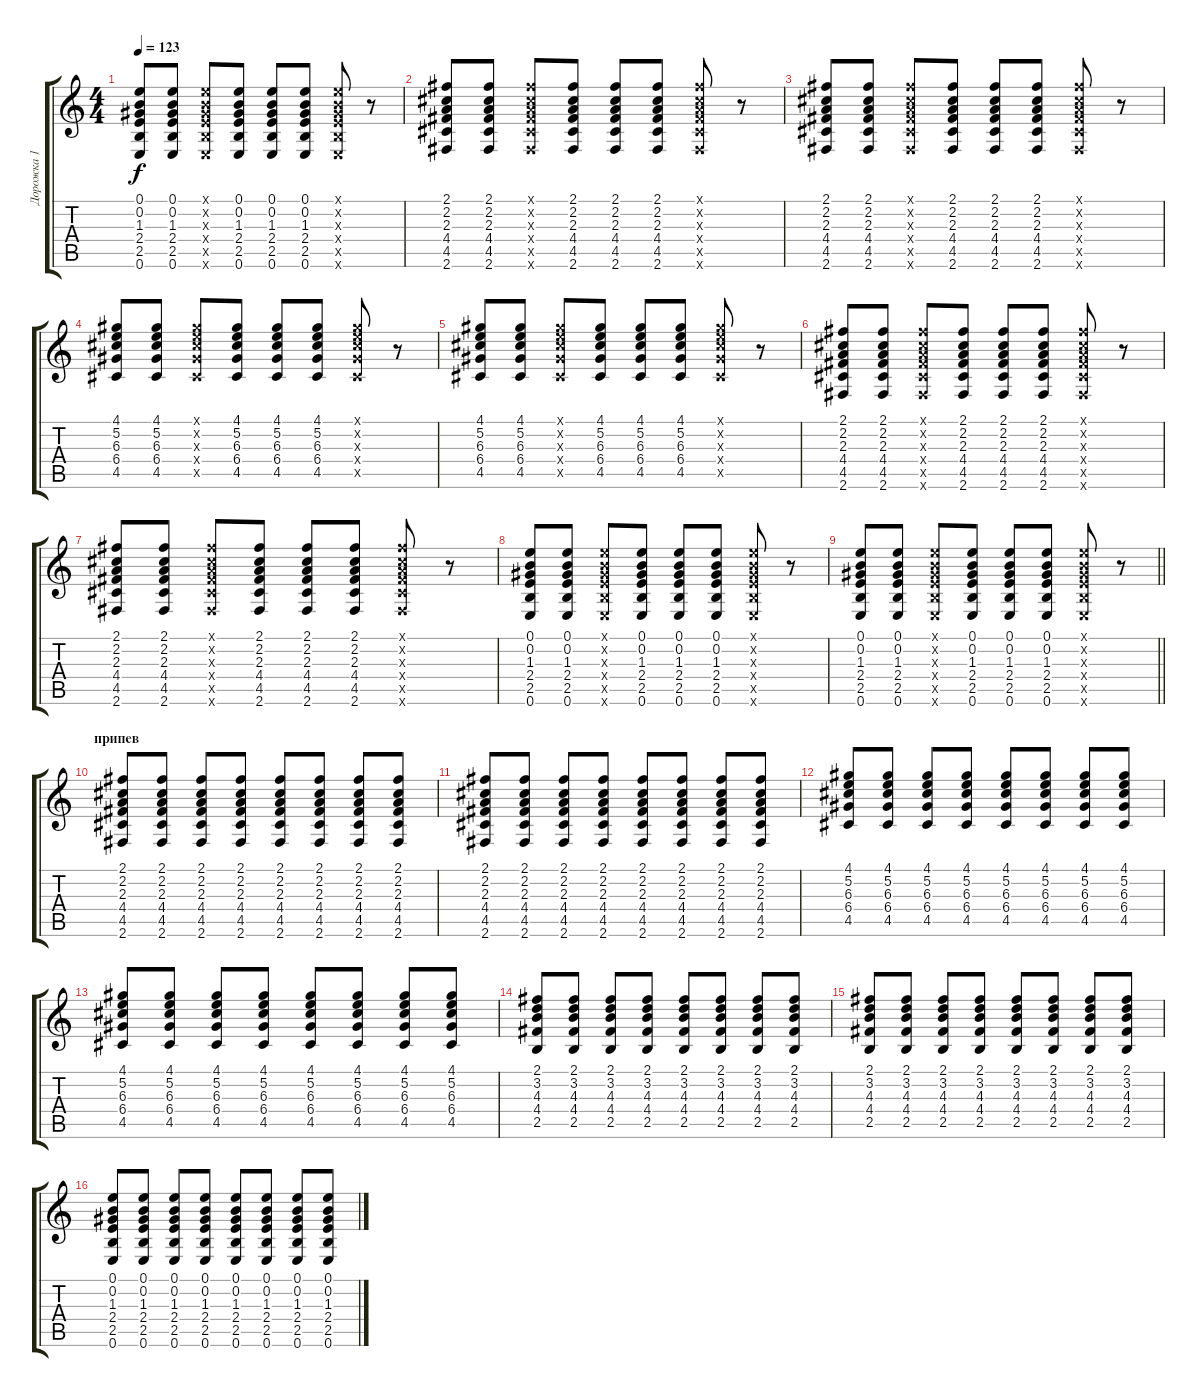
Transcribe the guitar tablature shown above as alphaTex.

\track ("Дорожка 1" "Дорожка 1") {instrument acousticguitarsteel}
\staff {score tabs}
\tuning (E4 B3 G3 D3 A2 E2) {hide}
\ts (4 4)
\tempo 123
\clef g2
\ks c
(0.1 0.2 1.3 2.4 2.5 0.6).8{dy f} (0.1 0.2 1.3 2.4 2.5 0.6).8 (0.1{x} 0.2{x} 1.3{x} 2.4{x} 2.5{x} 0.6{x}).8 (0.1 0.2 1.3 2.4 2.5 0.6).8 (0.1 0.2 1.3 2.4 2.5 0.6).8 (0.1 0.2 1.3 2.4 2.5 0.6).8 (0.1{x} 0.2{x} 1.3{x} 2.4{x} 2.5{x} 0.6{x}).8 r.8 |
(2.1 2.2 2.3 4.4 4.5 2.6).8{volume 7} (2.1 2.2 2.3 4.4 4.5 2.6).8 (2.1{x} 2.2{x} 2.3{x} 4.4{x} 4.5{x} 2.6{x}).8 (2.1 2.2 2.3 4.4 4.5 2.6).8 (2.1 2.2 2.3 4.4 4.5 2.6).8 (2.1 2.2 2.3 4.4 4.5 2.6).8 (2.1{x} 2.2{x} 2.3{x} 4.4{x} 4.5{x} 2.6{x}).8 r.8 |
(2.1 2.2 2.3 4.4 4.5 2.6).8 (2.1 2.2 2.3 4.4 4.5 2.6).8 (2.1{x} 2.2{x} 2.3{x} 4.4{x} 4.5{x} 2.6{x}).8 (2.1 2.2 2.3 4.4 4.5 2.6).8 (2.1 2.2 2.3 4.4 4.5 2.6).8 (2.1 2.2 2.3 4.4 4.5 2.6).8 (2.1{x} 2.2{x} 2.3{x} 4.4{x} 4.5{x} 2.6{x}).8 r.8 |
(4.1 5.2 6.3 6.4 4.5).8 (4.1 5.2 6.3 6.4 4.5).8 (4.1{x} 5.2{x} 6.3{x} 6.4{x} 4.5{x}).8 (4.1 5.2 6.3 6.4 4.5).8 (4.1 5.2 6.3 6.4 4.5).8 (4.1 5.2 6.3 6.4 4.5).8 (4.1{x} 5.2{x} 6.3{x} 6.4{x} 4.5{x}).8 r.8 |
(4.1 5.2 6.3 6.4 4.5).8 (4.1 5.2 6.3 6.4 4.5).8 (4.1{x} 5.2{x} 6.3{x} 6.4{x} 4.5{x}).8 (4.1 5.2 6.3 6.4 4.5).8 (4.1 5.2 6.3 6.4 4.5).8 (4.1 5.2 6.3 6.4 4.5).8 (4.1{x} 5.2{x} 6.3{x} 6.4{x} 4.5{x}).8 r.8 |
(2.1 2.2 2.3 4.4 4.5 2.6).8 (2.1 2.2 2.3 4.4 4.5 2.6).8 (2.1{x} 2.2{x} 2.3{x} 4.4{x} 4.5{x} 2.6{x}).8 (2.1 2.2 2.3 4.4 4.5 2.6).8 (2.1 2.2 2.3 4.4 4.5 2.6).8 (2.1 2.2 2.3 4.4 4.5 2.6).8 (2.1{x} 2.2{x} 2.3{x} 4.4{x} 4.5{x} 2.6{x}).8 r.8 |
(2.1 2.2 2.3 4.4 4.5 2.6).8 (2.1 2.2 2.3 4.4 4.5 2.6).8 (2.1{x} 2.2{x} 2.3{x} 4.4{x} 4.5{x} 2.6{x}).8 (2.1 2.2 2.3 4.4 4.5 2.6).8 (2.1 2.2 2.3 4.4 4.5 2.6).8 (2.1 2.2 2.3 4.4 4.5 2.6).8 (2.1{x} 2.2{x} 2.3{x} 4.4{x} 4.5{x} 2.6{x}).8 r.8 |
(0.1 0.2 1.3 2.4 2.5 0.6).8 (0.1 0.2 1.3 2.4 2.5 0.6).8 (0.1{x} 0.2{x} 1.3{x} 2.4{x} 2.5{x} 0.6{x}).8 (0.1 0.2 1.3 2.4 2.5 0.6).8 (0.1 0.2 1.3 2.4 2.5 0.6).8 (0.1 0.2 1.3 2.4 2.5 0.6).8 (0.1{x} 0.2{x} 1.3{x} 2.4{x} 2.5{x} 0.6{x}).8 r.8 |
\barLineRight lightlight
(0.1 0.2 1.3 2.4 2.5 0.6).8 (0.1 0.2 1.3 2.4 2.5 0.6).8 (0.1{x} 0.2{x} 1.3{x} 2.4{x} 2.5{x} 0.6{x}).8 (0.1 0.2 1.3 2.4 2.5 0.6).8 (0.1 0.2 1.3 2.4 2.5 0.6).8 (0.1 0.2 1.3 2.4 2.5 0.6).8 (0.1{x} 0.2{x} 1.3{x} 2.4{x} 2.5{x} 0.6{x}).8 r.8 |
\section ("" "припев")
(2.1 2.2 2.3 4.4 4.5 2.6).8 (2.1 2.2 2.3 4.4 4.5 2.6).8 (2.1 2.2 2.3 4.4 4.5 2.6).8 (2.1 2.2 2.3 4.4 4.5 2.6).8 (2.1 2.2 2.3 4.4 4.5 2.6).8 (2.1 2.2 2.3 4.4 4.5 2.6).8 (2.1 2.2 2.3 4.4 4.5 2.6).8 (2.1 2.2 2.3 4.4 4.5 2.6).8 |
(2.1 2.2 2.3 4.4 4.5 2.6).8 (2.1 2.2 2.3 4.4 4.5 2.6).8 (2.1 2.2 2.3 4.4 4.5 2.6).8 (2.1 2.2 2.3 4.4 4.5 2.6).8 (2.1 2.2 2.3 4.4 4.5 2.6).8 (2.1 2.2 2.3 4.4 4.5 2.6).8 (2.1 2.2 2.3 4.4 4.5 2.6).8 (2.1 2.2 2.3 4.4 4.5 2.6).8 |
(4.1 5.2 6.3 6.4 4.5).8 (4.1 5.2 6.3 6.4 4.5).8 (4.1 5.2 6.3 6.4 4.5).8 (4.1 5.2 6.3 6.4 4.5).8 (4.1 5.2 6.3 6.4 4.5).8 (4.1 5.2 6.3 6.4 4.5).8 (4.1 5.2 6.3 6.4 4.5).8 (4.1 5.2 6.3 6.4 4.5).8 |
(4.1 5.2 6.3 6.4 4.5).8 (4.1 5.2 6.3 6.4 4.5).8 (4.1 5.2 6.3 6.4 4.5).8 (4.1 5.2 6.3 6.4 4.5).8 (4.1 5.2 6.3 6.4 4.5).8 (4.1 5.2 6.3 6.4 4.5).8 (4.1 5.2 6.3 6.4 4.5).8 (4.1 5.2 6.3 6.4 4.5).8 |
(2.1 3.2 4.3 4.4 2.5).8 (2.1 3.2 4.3 4.4 2.5).8 (2.1 3.2 4.3 4.4 2.5).8 (2.1 3.2 4.3 4.4 2.5).8 (2.1 3.2 4.3 4.4 2.5).8 (2.1 3.2 4.3 4.4 2.5).8 (2.1 3.2 4.3 4.4 2.5).8 (2.1 3.2 4.3 4.4 2.5).8 |
(2.1 3.2 4.3 4.4 2.5).8 (2.1 3.2 4.3 4.4 2.5).8 (2.1 3.2 4.3 4.4 2.5).8 (2.1 3.2 4.3 4.4 2.5).8 (2.1 3.2 4.3 4.4 2.5).8 (2.1 3.2 4.3 4.4 2.5).8 (2.1 3.2 4.3 4.4 2.5).8 (2.1 3.2 4.3 4.4 2.5).8 |
(0.1 0.2 1.3 2.4 2.5 0.6).8 (0.1 0.2 1.3 2.4 2.5 0.6).8 (0.1 0.2 1.3 2.4 2.5 0.6).8 (0.1 0.2 1.3 2.4 2.5 0.6).8 (0.1 0.2 1.3 2.4 2.5 0.6).8 (0.1 0.2 1.3 2.4 2.5 0.6).8 (0.1 0.2 1.3 2.4 2.5 0.6).8 (0.1 0.2 1.3 2.4 2.5 0.6).8
